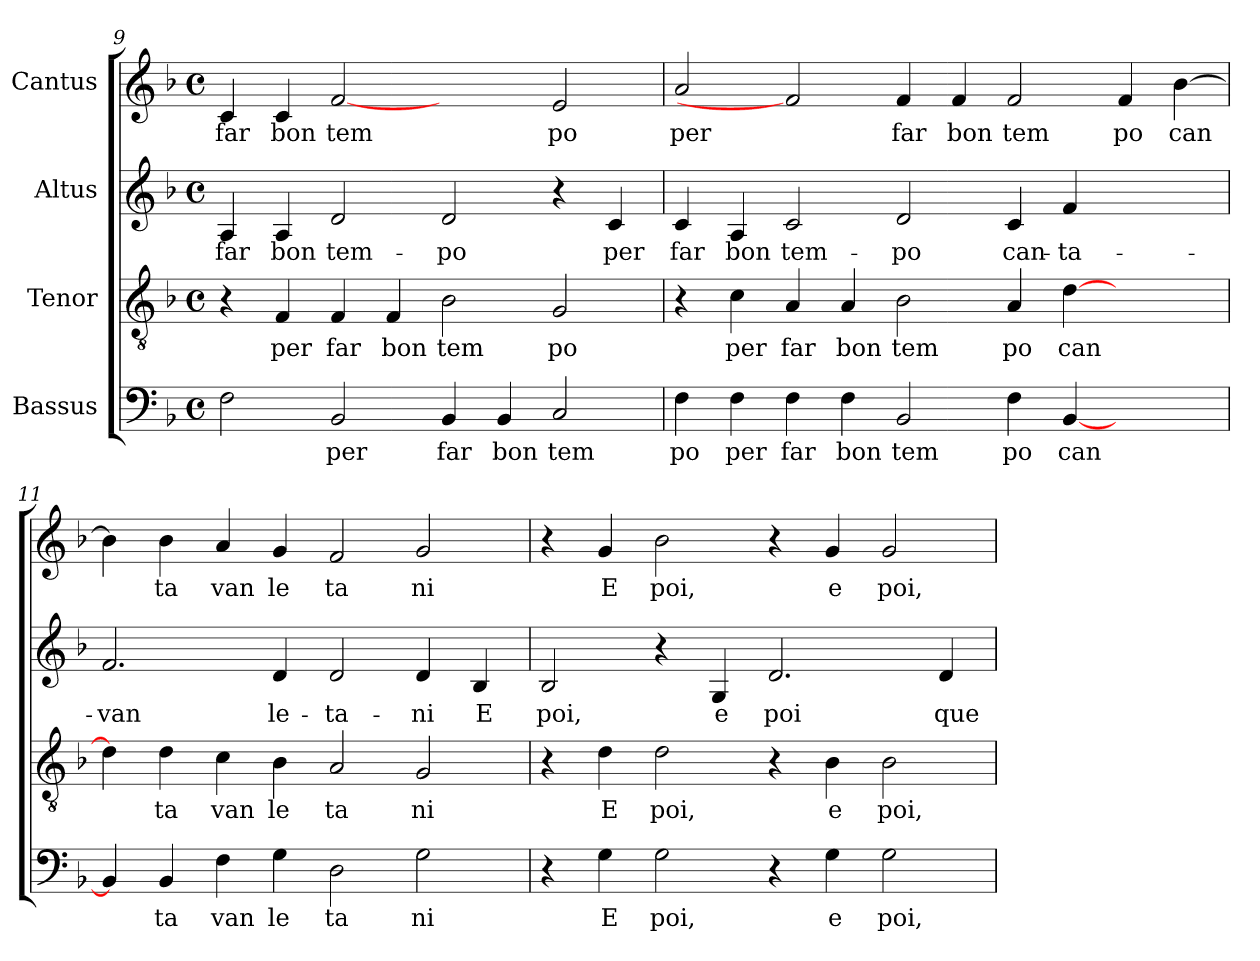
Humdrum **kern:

**kern	**text	**kern	**text	**kern	**text	**kern	**text
*part4	*part4	*part3	*part3	*part2	*part2	*part1	*part1
*staff4	*staff4	*staff3	*staff3	*staff2	*staff2	*staff1	*staff1
*I"Bassus	*	*I"Tenor	*	*I"Altus	*	*I"Cantus	*
!!LO:PB:g=z
*clefF4	*	*clefGv2	*	*clefG2	*	*clefG2	*
*k[b-]	*	*k[b-]	*	*k[b-]	*	*k[b-]	*
*F:	*	*F:	*	*F:	*	*F:	*
*M4/4	*	*M4/4	*	*M4/4	*	*M4/4	*
*met(c)	*	*met(c)	*	*met(c)	*	*met(c)	*
=9	=9	=9	=9	=9	=9	=9	=9
!	!	!	!	!	!LO:LY:b:cj	!	!LO:LY:b:cj
2F\	.	4r	.	4A/	far	4c/	far
!	!	!	!LO:LY:b:cj	!	!LO:LY:b:cj	!	!LO:LY:b:cj
.	.	4F/	per	4A/	bon	4c/	bon
!	!LO:LY:b:cj	!	!LO:LY:b:cj	!	!LO:LY:b:cj	!	!LO:LY:b:cj
2BB-/	per	4F/	far	2d/	tem-	[2f	tem
!	!	!	!LO:LY:b:cj	!	!	!	!
.	.	4F/	bon	.	.	.	.
!	!LO:LY:b:cj	!	!LO:LY:b:cj	!	!LO:LY:b:cj	!	!
4BB-/	far	2B-\	tem	2d/	-po	2ryy	.
!	!LO:LY:b:cj	!	!	!	!	!	!
4BB-/	bon	.	.	.	.	.	.
!	!LO:LY:b:cj	!	!LO:LY:b:cj	!	!	!	!LO:LY:b:cj
2C/	tem	2G/	po	4r	.	2e/	po
!	!	!	!	!	!LO:LY:b:cj	!	!
.	.	.	.	4c/	per	.	.
=10	=10	=10	=10	=10	=10	=10	=10
!	!LO:LY:b:cj	!	!	!	!LO:LY:b:cj	!	!LO:LY:b:cj
4F\	po	4r	.	4c/	far	2a/	per
!	!LO:LY:b:cj	!	!LO:LY:b:cj	!	!LO:LY:b:cj	!	!
4F\	per	4c\	per	4A/	bon	.	.
!	!LO:LY:b:cj	!	!LO:LY:b:cj	!	!LO:LY:b:cj	!	!
4F\	far	4A/	far	2c/	tem-	2f]	.
!	!LO:LY:b:cj	!	!LO:LY:b:cj	!	!	!	!
4F\	bon	4A/	bon	.	.	.	.
!	!LO:LY:b:cj	!	!LO:LY:b:cj	!	!LO:LY:b:cj	!	!LO:LY:b:cj
2BB-/	tem	2B-\	tem	2d/	-po	4f/	far
!	!	!	!	!	!	!	!LO:LY:b:cj
.	.	.	.	.	.	4f/	bon
!	!LO:LY:b:cj	!	!LO:LY:b:cj	!	!LO:LY:b:cj	!	!LO:LY:b:cj
4F\	po	4A/	po	4c/	can-	2f/	tem
!	!LO:LY:b	!	!LO:LY:b	!	!LO:LY:b:cj	!	!
[<4BB-/	can	[>4d\	can	4f/	-ta-	.	.
!	!	!	!	!	!	!	!LO:LY:b:cj
2ryy	.	2ryy	.	2ryy	.	4f/	po
!	!	!	!	!	!	!	!LO:LY:b
.	.	.	.	.	.	[>4b-\	can
=11	=11	=11	=11	=11	=11	=11	=11
!	!	!	!	!	!LO:LY:b:cj	!	!
4BB-/]	.	4d\]	.	2.f/	-van	4b-\]	.
!	!LO:LY:b:cj	!	!LO:LY:b:cj	!	!	!	!LO:LY:b:cj
4BB-/	ta	4d\	ta	.	.	4b-\	ta
!	!LO:LY:b:cj	!	!LO:LY:b:cj	!	!	!	!LO:LY:b:cj
4F\	van	4c\	van	.	.	4a/	van
!	!LO:LY:b:cj	!	!LO:LY:b:cj	!	!LO:LY:b:cj	!	!LO:LY:b:cj
4G\	le	4B-\	le	4d/	le-	4g/	le
!	!LO:LY:b:cj	!	!LO:LY:b:cj	!	!LO:LY:b:cj	!	!LO:LY:b:cj
2D\	ta	2A/	ta	2d/	-ta-	2f/	ta
!	!LO:LY:b:cj	!	!LO:LY:b:cj	!	!LO:LY:b:cj	!	!LO:LY:b:cj
2G\	ni	2G/	ni	4d/	-ni	2g/	ni
!	!	!	!	!	!LO:LY:b:cj	!	!
.	.	.	.	4B-/	E	.	.
=12	=12	=12	=12	=12	=12	=12	=12
!	!	!	!	!	!LO:LY:b:cj	!	!
4r	.	4r	.	2B-/	poi,	4r	.
!	!LO:LY:b:cj	!	!LO:LY:b:cj	!	!	!	!LO:LY:b:cj
4G\	E	4d\	E	.	.	4g/	E
!	!LO:LY:b:cj	!	!LO:LY:b:cj	!	!	!	!LO:LY:b:cj
2G\	poi,	2d\	poi,	4r	.	2b-\	poi,
!	!	!	!	!	!LO:LY:b:cj	!	!
.	.	.	.	4G/	e	.	.
!	!	!	!	!	!LO:LY:b:cj	!	!
4r	.	4r	.	2.d/	poi	4r	.
!	!LO:LY:b:cj	!	!LO:LY:b:cj	!	!	!	!LO:LY:b:cj
4G\	e	4B-\	e	.	.	4g/	e
!	!LO:LY:b:cj	!	!LO:LY:b:cj	!	!	!	!LO:LY:b:cj
2G\	poi,	2B-\	poi,	.	.	2g/	poi,
!	!	!	!	!	!LO:LY:b:cj	!	!
.	.	.	.	4d/	que-	.	.
=	=	=	=	=	=	=	=
*-	*-	*-	*-	*-	*-	*-	*-
